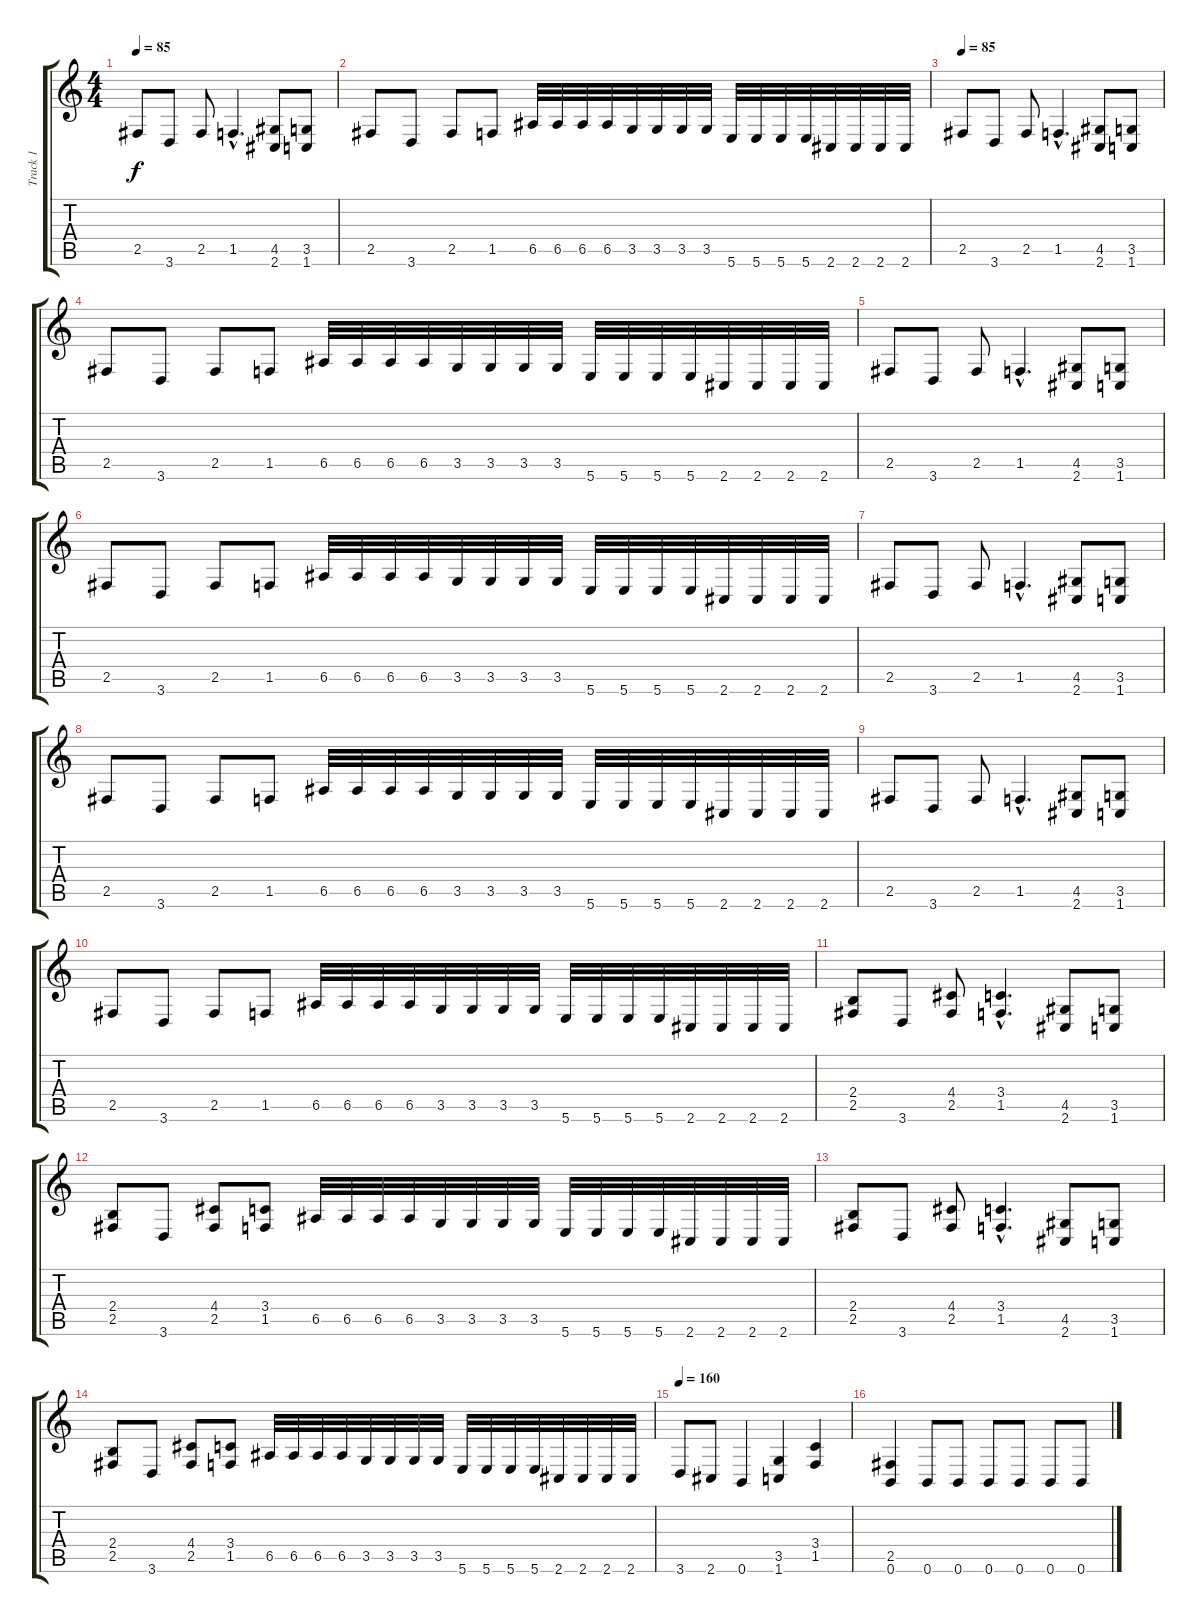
\track ("Track 1" "Track 1") {instrument distortionguitar}
\staff {score tabs}
\tuning (B3 Gb3 D3 A2 E2 B1) {hide}
\ts (4 4)
\tempo 85
\clef g2
\ks c
2.5.8{dy f instrument distortionguitar} 3.6.8 2.5.8 1.5{hac}.4{d} (4.5 2.6).8 (3.5 1.6).8 |
2.5.8 3.6.8 2.5.8 1.5.8 6.5.32 6.5.32 6.5.32 6.5.32 3.5.32 3.5.32 3.5.32 3.5.32 5.6.32 5.6.32 5.6.32 5.6.32 2.6.32 2.6.32 2.6.32 2.6.32 |
\tempo 85
2.5.8 3.6.8 2.5.8 1.5{hac}.4{d} (4.5 2.6).8 (3.5 1.6).8 |
2.5.8 3.6.8 2.5.8 1.5.8 6.5.32 6.5.32 6.5.32 6.5.32 3.5.32 3.5.32 3.5.32 3.5.32 5.6.32 5.6.32 5.6.32 5.6.32 2.6.32 2.6.32 2.6.32 2.6.32 |
2.5.8 3.6.8 2.5.8 1.5{hac}.4{d} (4.5 2.6).8 (3.5 1.6).8 |
2.5.8 3.6.8 2.5.8 1.5.8 6.5.32 6.5.32 6.5.32 6.5.32 3.5.32 3.5.32 3.5.32 3.5.32 5.6.32 5.6.32 5.6.32 5.6.32 2.6.32 2.6.32 2.6.32 2.6.32 |
2.5.8 3.6.8 2.5.8 1.5{hac}.4{d} (4.5 2.6).8 (3.5 1.6).8 |
2.5.8 3.6.8 2.5.8 1.5.8 6.5.32 6.5.32 6.5.32 6.5.32 3.5.32 3.5.32 3.5.32 3.5.32 5.6.32 5.6.32 5.6.32 5.6.32 2.6.32 2.6.32 2.6.32 2.6.32 |
2.5.8 3.6.8 2.5.8 1.5{hac}.4{d} (4.5 2.6).8 (3.5 1.6).8 |
2.5.8 3.6.8 2.5.8 1.5.8 6.5.32 6.5.32 6.5.32 6.5.32 3.5.32 3.5.32 3.5.32 3.5.32 5.6.32 5.6.32 5.6.32 5.6.32 2.6.32 2.6.32 2.6.32 2.6.32 |
(2.4 2.5).8 3.6.8 (4.4 2.5).8 (3.4{hac} 1.5{hac}).4{d} (4.5 2.6).8 (3.5 1.6).8 |
(2.4 2.5).8 3.6.8 (4.4 2.5).8 (3.4 1.5).8 6.5.32 6.5.32 6.5.32 6.5.32 3.5.32 3.5.32 3.5.32 3.5.32 5.6.32 5.6.32 5.6.32 5.6.32 2.6.32 2.6.32 2.6.32 2.6.32 |
(2.4 2.5).8 3.6.8 (4.4 2.5).8 (3.4{hac} 1.5{hac}).4{d} (4.5 2.6).8 (3.5 1.6).8 |
(2.4 2.5).8 3.6.8 (4.4 2.5).8 (3.4 1.5).8 6.5.32 6.5.32 6.5.32 6.5.32 3.5.32 3.5.32 3.5.32 3.5.32 5.6.32 5.6.32 5.6.32 5.6.32 2.6.32 2.6.32 2.6.32 2.6.32 |
\tempo 175
\tempo 160
3.6.8 2.6.8 0.6.4 (3.5 1.6).4 (3.4 1.5).4 |
(2.5 0.6).4 0.6.8 0.6.8 0.6.8 0.6.8 0.6.8 0.6.8
